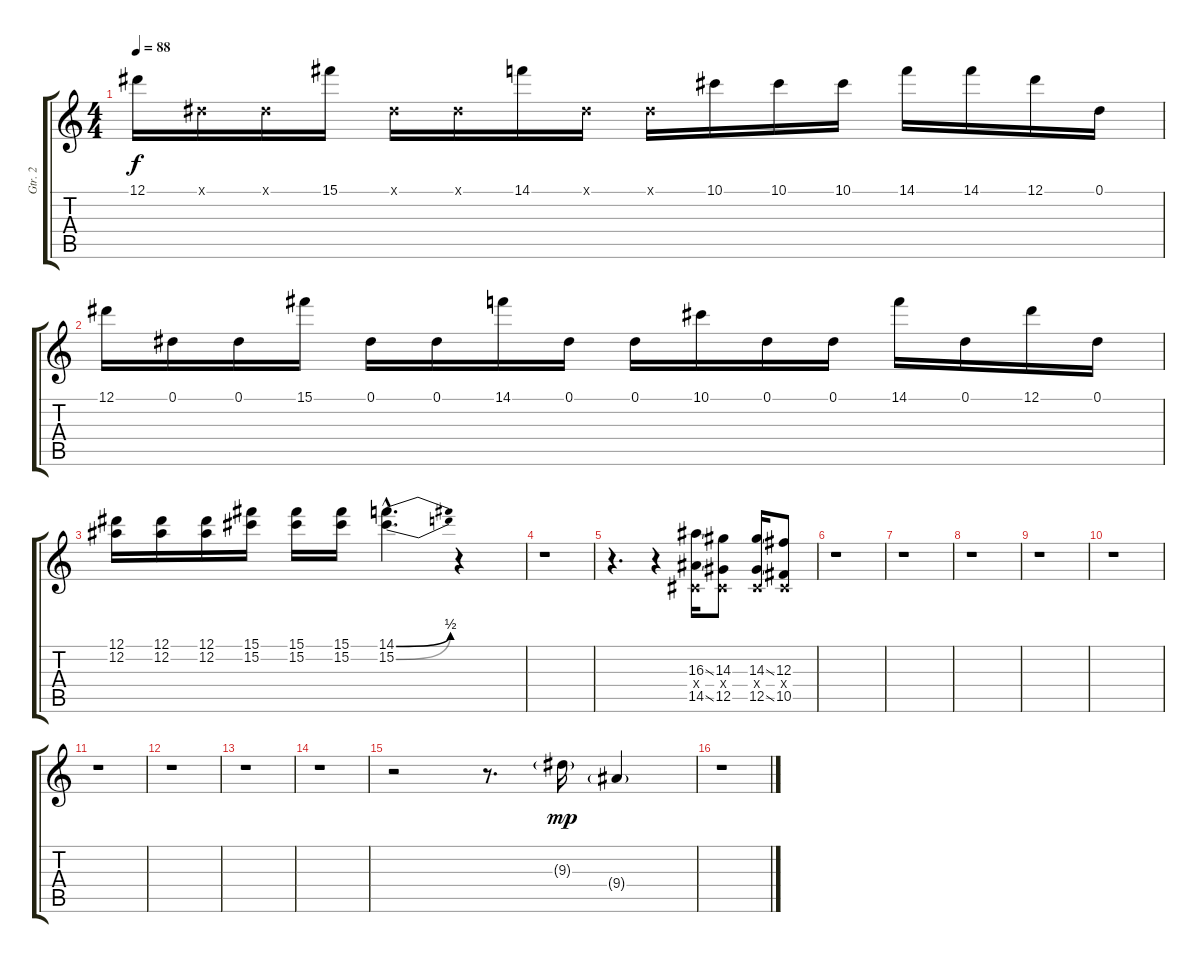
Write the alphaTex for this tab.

\track ("Gtr. 2" "Gtr. 2") {instrument overdrivenguitar}
\staff {score tabs}
\tuning (Eb4 Bb3 Gb3 Db3 Ab2 Eb2) {hide}
\ts (4 4)
\tempo 88
\clef g2
\ks c
12.1.16{dy f} 0.1{x}.16 0.1{x}.16 15.1.16 0.1{x}.16 0.1{x}.16 14.1.16 0.1{x}.16 0.1{x}.16 10.1.16 10.1.16 10.1.16 14.1.16 14.1.16 12.1.16 0.1.16 |
12.1.16 0.1.16 0.1.16 15.1.16 0.1.16 0.1.16 14.1.16 0.1.16 0.1.16 10.1.16 0.1.16 0.1.16 14.1.16 0.1.16 12.1.16 0.1.16 |
(12.1 12.2).16 (12.1 12.2).16 (12.1 12.2).16 (15.1 15.2).16 (15.1 15.2).16 (15.1 15.2).16 (14.1{be (bend 0 0 60 2) hac} 15.2{be (bend 0 0 60 2) hac}).4{d} r.4 |
r.1 |
r.4{d} r.4 (16.3{ss} 0.4{x} 14.5{ss}).16{volume 9} (14.3 0.4{x} 12.5).8 (14.3{ss} 0.4{x} 12.5{ss}).16 (12.3 0.4{x} 10.5).8 |
r.1{volume 15} |
r.1 |
r.1 |
r.1 |
r.1 |
r.1 |
r.1 |
r.1 |
r.1 |
r.2 r.8{d} 9.3{g}.16{dy mp} 9.4{g}.4 |
r.1
